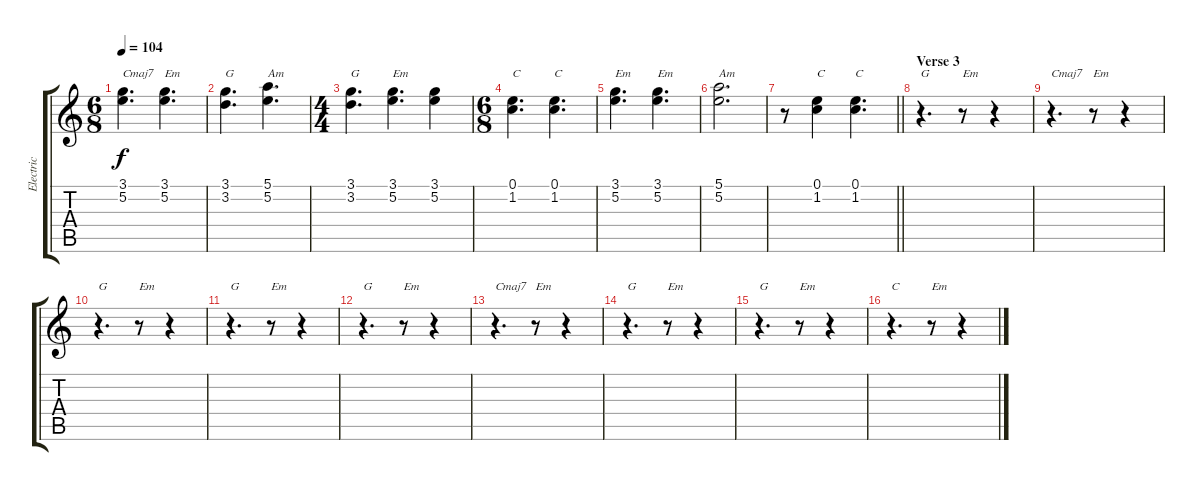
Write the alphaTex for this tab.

\track ("Electric" "Electric") {instrument overdrivenguitar}
\staff {score tabs}
\tuning (E4 B3 G3 D3 A2 E2) {hide}
\ts (6 8)
\tempo 104
\clef g2
\ks c
(3.1 5.2).4{d txt "Cmaj7" dy f} (3.1 5.2).4{d txt "Em"} |
(3.1 3.2).4{d txt "G"} (5.1 5.2).4{d txt "Am"} |
\ts (4 4)
(3.1 3.2).4{d txt "G"} (3.1 5.2).4{d txt "Em"} (3.1 5.2).4 |
\ts (6 8)
(0.1 1.2).4{d txt "C"} (0.1 1.2).4{d txt "C"} |
(3.1 5.2).4{d txt "Em"} (3.1 5.2).4{d txt "Em"} |
(5.1 5.2).2{d txt "Am"} |
\barLineRight lightlight
r.8 (0.1 1.2).4{txt "C"} (0.1 1.2).4{d txt "C"} |
\section ("" "Verse 3")
r.4{d txt "G"} r.8{txt "Em"} r.4 |
r.4{d txt "Cmaj7"} r.8{txt "Em"} r.4 |
r.4{d txt "G"} r.8{txt "Em"} r.4 |
r.4{d txt "G"} r.8{txt "Em"} r.4 |
r.4{d txt "G"} r.8{txt "Em"} r.4 |
r.4{d txt "Cmaj7"} r.8{txt "Em"} r.4 |
r.4{d txt "G"} r.8{txt "Em"} r.4 |
r.4{d txt "G"} r.8{txt "Em"} r.4 |
r.4{d txt "C"} r.8{txt "Em"} r.4
